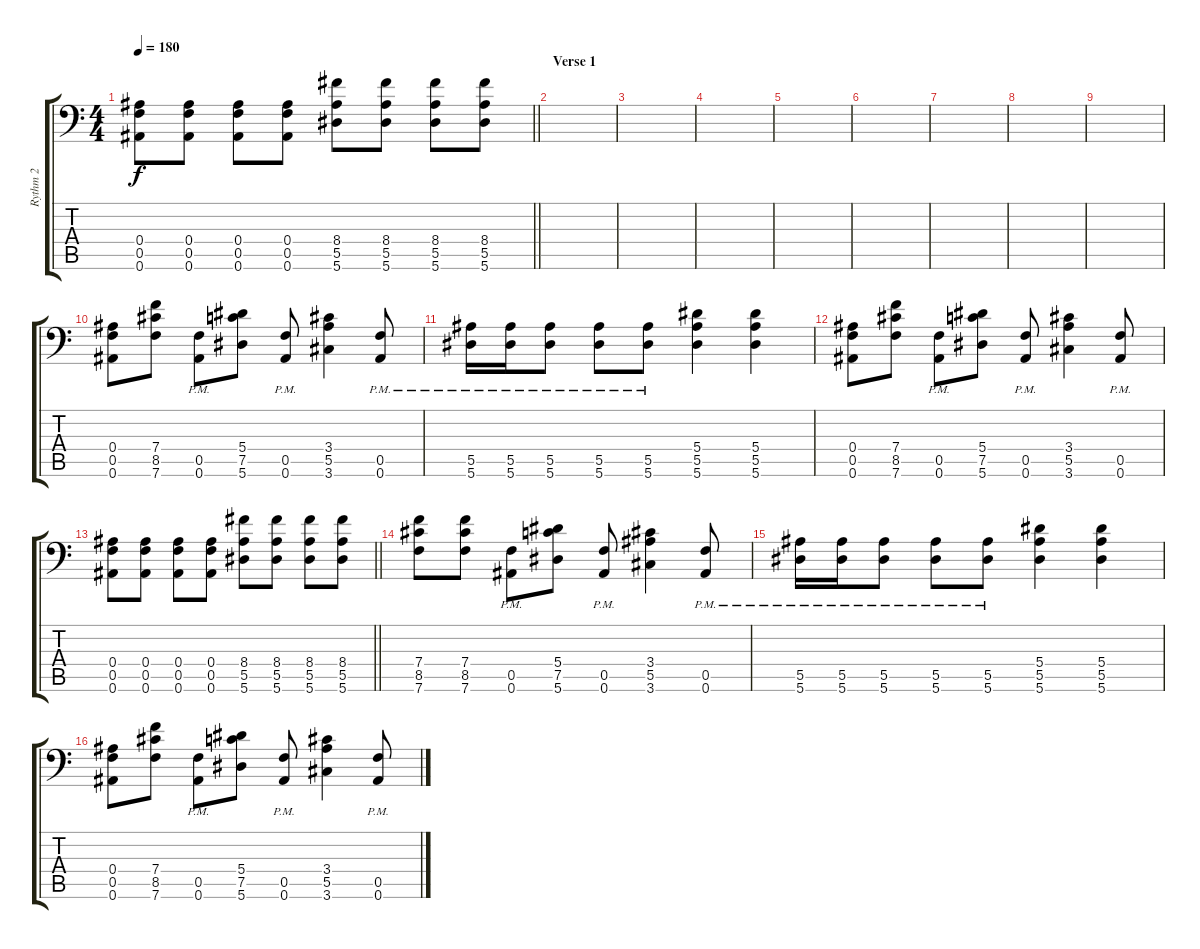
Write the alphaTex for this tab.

\track ("Rythm 2" "Rythm 2") {instrument overdrivenguitar}
\staff {score tabs}
\tuning (C4 G3 Eb3 Bb2 F2 Bb1) {hide}
\ts (4 4)
\tempo 180
\clef f4
\barLineRight lightlight
\ks c
(0.4 0.5 0.6).8{dy f} (0.4 0.5 0.6).8 (0.4 0.5 0.6).8 (0.4 0.5 0.6).8 (8.4 5.5 5.6).8 (8.4 5.5 5.6).8 (8.4 5.5 5.6).8 (8.4 5.5 5.6).8 |
\section ("" "Verse 1")
|
|
|
|
|
|
|
|
(0.4 0.5 0.6).8 (7.4 8.5 7.6).8 (0.5{pm} 0.6{pm}).8 (5.4 7.5 5.6).8 (0.5{pm} 0.6{pm}).8 (3.4 5.5 3.6).4 (0.5{pm} 0.6{pm}).8 |
(5.5{pm} 5.6{pm}).16 (5.5{pm} 5.6{pm}).16 (5.5{pm} 5.6{pm}).8 (5.5{pm} 5.6{pm}).8 (5.5{pm} 5.6{pm}).8 (5.4 5.5 5.6).4 (5.4 5.5 5.6).4 |
(0.4 0.5 0.6).8 (7.4 8.5 7.6).8 (0.5{pm} 0.6{pm}).8 (5.4 7.5 5.6).8 (0.5{pm} 0.6{pm}).8 (3.4 5.5 3.6).4 (0.5{pm} 0.6{pm}).8 |
\barLineRight lightlight
(0.4 0.5 0.6).8 (0.4 0.5 0.6).8 (0.4 0.5 0.6).8 (0.4 0.5 0.6).8 (8.4 5.5 5.6).8 (8.4 5.5 5.6).8 (8.4 5.5 5.6).8 (8.4 5.5 5.6).8 |
(7.4 8.5 7.6).8 (7.4 8.5 7.6).8 (0.5{pm} 0.6{pm}).8 (5.4 7.5 5.6).8 (0.5{pm} 0.6{pm}).8 (3.4 5.5 3.6).4 (0.5{pm} 0.6{pm}).8 |
(5.5{pm} 5.6{pm}).16 (5.5{pm} 5.6{pm}).16 (5.5{pm} 5.6{pm}).8 (5.5{pm} 5.6{pm}).8 (5.5{pm} 5.6{pm}).8 (5.4 5.5 5.6).4 (5.4 5.5 5.6).4 |
(0.4 0.5 0.6).8 (7.4 8.5 7.6).8 (0.5{pm} 0.6{pm}).8 (5.4 7.5 5.6).8 (0.5{pm} 0.6{pm}).8 (3.4 5.5 3.6).4 (0.5{pm} 0.6{pm}).8
